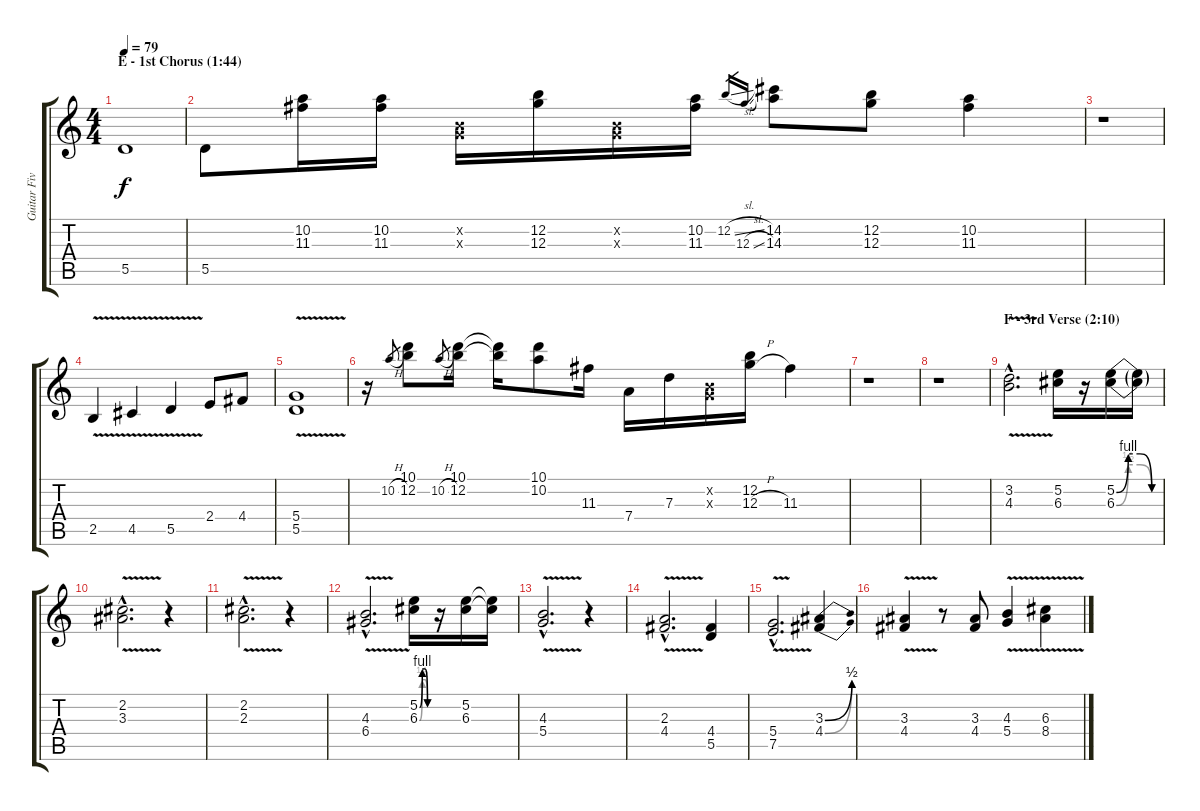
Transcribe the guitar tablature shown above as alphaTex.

\track ("Guitar Five" "Guitar Fiv") {instrument distortionguitar}
\staff {score tabs}
\tuning (E4 B3 G3 D3 A2 E2) {hide}
\ts (4 4)
\section ("" "E - 1st Chorus (1:44)")
\tempo 79
\clef g2
\ks c
5.5.1{dy f} |
5.5.8 (10.2 11.3).16 (10.2 11.3).16 (0.2{x} 0.3{x}).16 (12.2 12.3).16 (0.2{x} 0.3{x}).16 (10.2 11.3).16 12.2{sl}.16{gr} 12.3{sl}.16{gr} (14.2 14.3).8 (12.2 12.3).8 (10.2 11.3).4 |
r.1 |
2.5{v}.4 4.5{v}.4 5.5{v}.4 2.4.8 4.4.8 |
(5.4{v} 5.5{v}).1 |
r.16 10.2{h}.8{gr} (10.1 12.2).8 10.2{h}.8{gr} (10.1 12.2).16 (10.1{t} 12.2{t}).16 (10.1 10.2).8 11.3.16 7.4.16 7.3.16 (0.2{x} 0.3{x}).16 (12.2 12.3{h}).16 11.3.4 |
r.1 |
r.1 |
\section ("" "F - 3rd Verse (2:10)")
(3.2{v hac} 4.3{v hac}).2{d} (5.2 6.3).16 r.16 (5.2{be (custom 0 0 15 4 30 4 45 0 60 0)} 6.3{be (custom 0 0 15 2 30 2 45 0 60 0)}).16 (5.2{t} 6.3{t}).16 |
(2.2{v hac} 3.3{v hac}).2{d} r.4 |
(2.2{v hac} 2.3{v hac}).2{d} r.4 |
(4.3{v hac} 6.4{v hac}).2{d} (5.2{be (custom 0 0 15 4 30 4 45 0 60 0)} 6.3{be (custom 0 0 15 2 30 2 45 0 60 0)}).16 r.16 (5.2 6.3).16 (5.2{t} 6.3{t}).16 |
(4.3{v hac} 5.4{v hac}).2{d} r.4 |
(2.3{v hac} 4.4{v hac}).2{d} (4.4 5.5).4 |
(5.4{v hac} 7.5{v hac}).2{d} (3.3{be (bend 0 0 60 2)} 4.4{be (bend 0 0 60 2)}).4 |
(3.3{v} 4.4{v}).4 r.8 (3.3 4.4).8 (4.3{v} 5.4{v}).4 (6.3{v} 8.4{v}).4
